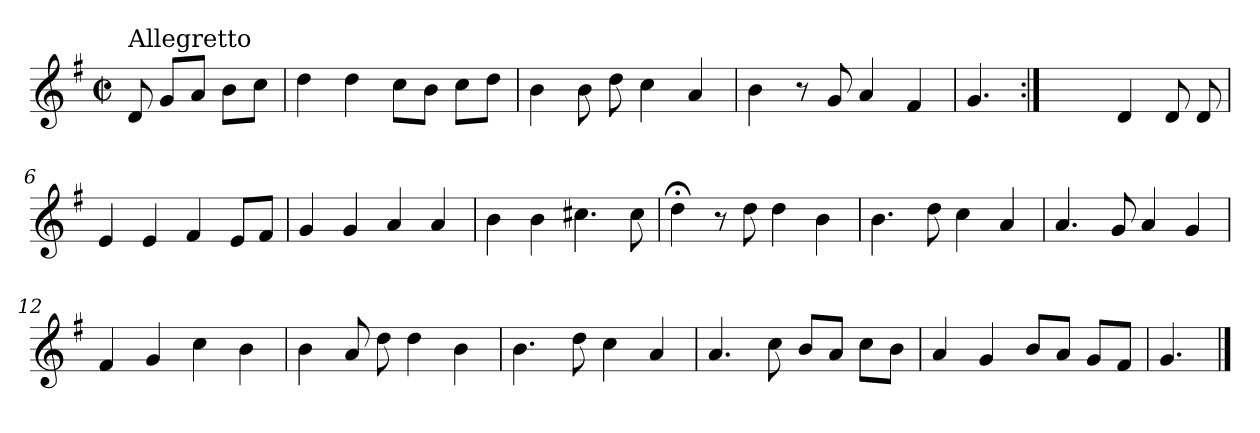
**kern
*part1
*staff1
*clefG2
*k[f#]
*G:
*M2/2
*met(c|)
=
!LO:TX:a:t=Allegretto
8d/
8g/L
8a/J
8b\L
8cc\J
=1
4dd\
4dd\
8cc\L
8b\J
8cc\L
8dd\J
=2
4b\
8b\
8dd\
4cc\
4a/
=3
4b\
8r
8g/
4a/
4f#/
=4
4.g/
=5:|!
2ryy
4d/
8d/
8d/
=6
4e/
4e/
4f#/
8e/L
8f#/J
=7
4g/
4g/
4a/
4a/
=8
4b\
4b\
4.cc#X\
8cc#\
=9
4dd;<\
8r
8dd\
4dd\
4b\
=10
4.b\
8dd\
4cc\
4a/
!!LO:LB:g=z
=11
4.a/
8g/
4a/
4g/
=12
4f#/
4g/
4cc\
4b\
=13
4b\
8a/
8dd\
4dd\
4b\
=14
4.b\
8dd\
4cc\
4a/
=15
4.a/
8cc\
8b/L
8a/J
8cc\L
8b\J
=16
4a/
4g/
8b/L
8a/J
8g/L
8f#/J
!!LO:LB:g=z
=17
4.g/
==
*-
